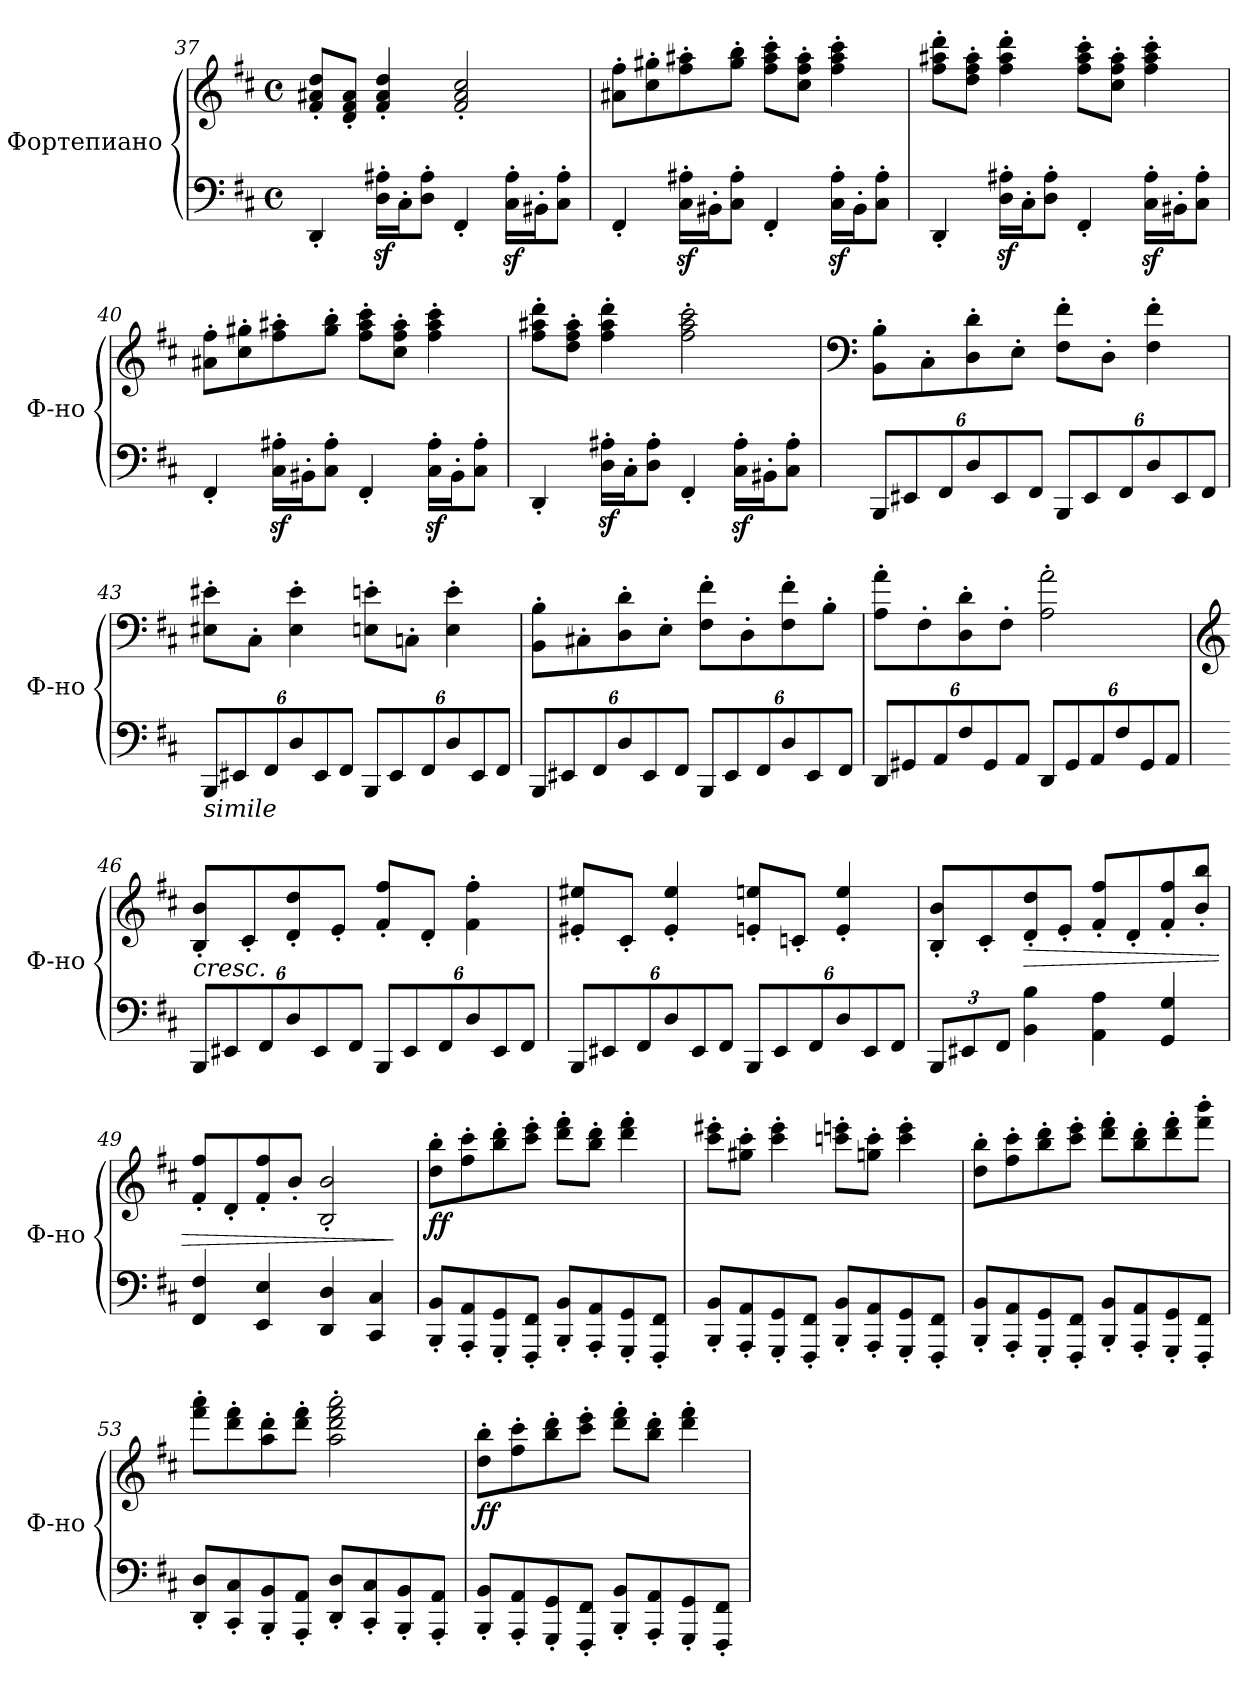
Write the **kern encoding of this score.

**kern	**kern	**dynam
*part1	*part1	*part1
*staff2	*staff1	*staff1/2
*I"Фортепиано	*	*
*I'Ф-но	*	*
*clefF4	*clefG2	*
*k[f#c#]	*k[f#c#]	*
*M4/4	*M4/4	*
*met(c)	*met(c)	*
=37	=37	=37
4DD'/	8f#/' 8a#X/' 8dd/'L	.
.	8d/' 8f#/' 8a#/'J	.
16D\z<' 16A#X\z<'LL	4f#/' 4a#/' 4dd/'	.
16C#'\J	.	.
8D\' 8A#\'J	.	.
4FF#'/	2f#/' 2a#/' 2cc#/'	.
16C#\z<' 16A#\z<'LL	.	.
16BB#X'\J	.	.
8C#\' 8A#\'J	.	.
!!LO:LB:g=z
=38	=38	=38
*	*MM145	*
4FF#'/	8a#X\' 8ff#\'L	.
.	8cc#\' 8gg#X\'	.
16C#\z<' 16A#X\z<'LL	8ff#\' 8aa#X\'	.
16BB#X'\J	.	.
8C#\' 8A#\'J	8gg#\' 8bb\'J	.
4FF#'/	8ff#\' 8aa#\' 8ccc#\'L	.
.	8cc#\' 8ff#\' 8aa#\'J	.
16C#\z<' 16A#\z<'LL	4ff#\' 4aa#\' 4ccc#\'	.
16BB#'\J	.	.
8C#\' 8A#\'J	.	.
=39	=39	=39
4DD'/	8ff#\' 8aa#X\' 8ddd\'L	.
.	8dd\' 8ff#\' 8aa#\'J	.
16D\z<' 16A#X\z<'LL	4ff#\' 4aa#\' 4ddd\'	.
16C#'\J	.	.
8D\' 8A#\'J	.	.
4FF#'/	8ff#\' 8aa#\' 8ccc#\'L	.
.	8cc#\' 8ff#\' 8aa#\'J	.
16C#\z<' 16A#\z<'LL	4ff#\' 4aa#\' 4ccc#\'	.
16BB#X'\J	.	.
8C#\' 8A#\'J	.	.
=40	=40	=40
4FF#'/	8a#X\' 8ff#\'L	.
.	8cc#\' 8gg#X\'	.
16C#\z<' 16A#X\z<'LL	8ff#\' 8aa#X\'	.
16BB#X'\J	.	.
8C#\' 8A#\'J	8gg#\' 8bb\'J	.
4FF#'/	8ff#\' 8aa#\' 8ccc#\'L	.
.	8cc#\' 8ff#\' 8aa#\'J	.
16C#\z<' 16A#\z<'LL	4ff#\' 4aa#\' 4ccc#\'	.
16BB#'\J	.	.
8C#\' 8A#\'J	.	.
=41	=41	=41
4DD'/	8ff#\' 8aa#X\' 8ddd\'L	.
.	8dd\' 8ff#\' 8aa#\'J	.
16D\z<' 16A#X\z<'LL	4ff#\' 4aa#\' 4ddd\'	.
16C#'\J	.	.
8D\' 8A#\'J	.	.
4FF#'/	2ff#\' 2aa#\' 2ccc#\'	.
16C#\z<' 16A#\z<'LL	.	.
16BB#X'\J	.	.
8C#\' 8A#\'J	.	.
!!LO:LB:g=z
=42	=42	=42
*	*clefF4	*
*Xbrackettup	*	*
*	*MM155	*
12BBB/L	8BB\' 8B\'L	.
12EE#X/	.	.
.	8C#'\	.
12FF#/	.	.
12D/	8D\' 8d\'	.
12EE#/	.	.
.	8E'\J	.
12FF#/J	.	.
12BBB/L	8F#\' 8f#\'L	.
12EE#/	.	.
.	8D'\J	.
12FF#/	.	.
12D/	4F#\' 4f#\'	.
12EE#/	.	.
12FF#/J	.	.
=43	=43	=43
!LO:TX:b:i:t=simile	!	!
12BBB/L	8E#X\' 8e#X\'L	.
12EE#X/	.	.
.	8C#'\J	.
12FF#/	.	.
12D/	4E#\' 4e#\'	.
12EE#/	.	.
12FF#/J	.	.
12BBB/L	8En\' 8en\'L	.
12EE#/	.	.
.	8Cn'\J	.
12FF#/	.	.
12D/	4E\' 4e\'	.
12EE#/	.	.
12FF#/J	.	.
=44	=44	=44
12BBB/L	8BB\' 8B\'L	.
12EE#X/	.	.
.	8C#X'\	.
12FF#/	.	.
12D/	8D\' 8d\'	.
12EE#/	.	.
.	8E'\J	.
12FF#/J	.	.
12BBB/L	8F#\' 8f#\'L	.
12EE#/	.	.
.	8D'\	.
12FF#/	.	.
12D/	8F#\' 8f#\'	.
12EE#/	.	.
.	8B'\J	.
12FF#/J	.	.
!!LO:LB:g=z
=45	=45	=45
12DD/L	8A\' 8a\'L	.
12GG#X/	.	.
.	8F#'\	.
12AA/	.	.
12F#/	8D\' 8d\'	.
12GG#/	.	.
.	8F#'\J	.
12AA/J	.	.
12DD/L	2A\' 2a\'	.
12GG#/	.	.
12AA/	.	.
12F#/	.	.
12GG#/	.	.
12AA/J	.	.
!!LO:PB:g=z
=46	=46	=46
*	*clefG2	*
*	*MM160	*
!	!LO:TX:b:i:t=cresc.	!
12BBB/L	8B/' 8b/'L	.
12EE#X/	.	.
.	8c#'/	.
12FF#/	.	.
12D/	8d/' 8dd/'	.
12EE#/	.	.
.	8e'/J	.
12FF#/J	.	.
12BBB/L	8f#/' 8ff#/'L	.
12EE#/	.	.
.	8d'/J	.
12FF#/	.	.
12D/	4f#\' 4ff#\'	.
12EE#/	.	.
12FF#/J	.	.
=47	=47	=47
12BBB/L	8e#X/' 8ee#X/'L	.
12EE#X/	.	.
.	8c#'/J	.
12FF#/	.	.
12D/	4e#/' 4ee#/'	.
12EE#/	.	.
12FF#/J	.	.
12BBB/L	8en/' 8een/'L	.
12EE#/	.	.
.	8cn'/J	.
12FF#/	.	.
12D/	4e/' 4ee/'	.
12EE#/	.	.
12FF#/J	.	.
=48	=48	=48
*	*MM165	*
12BBB/L	8B/' 8b/'L	.
12EE#X/	.	.
.	8c#'/	.
12FF#/J	.	.
!	!	!LO:HP:b
4BB\ 4B\	8d/' 8dd/'	>
.	8e'/J	.
4AA\ 4A\	8f#/' 8ff#/'L	.
.	8d'/	.
4GG/ 4G/	8f#/' 8ff#/'	.
.	8b/' 8bb/'J	.
=49	=49	=49
4FF#/ 4F#/	8f#/' 8ff#/'L	.
.	8d'/	.
4EE/ 4E/	8f#/' 8ff#/'	.
.	8b'/J	.
4DD/ 4D/	2B/' 2b/'	.
4CC#/ 4C#/	.	.
.	.	]
!!LO:LB:g=z
=50	=50	=50
*	*MM170	*
!	!	!LO:DY:b
8BBB/' 8BB/'L	8dd\' 8bb\'L	ff
8AAA/' 8AA/'	8ff#\' 8ccc#\'	.
8GGG/' 8GG/'	8bb\' 8ddd\'	.
8FFF#/' 8FF#/'J	8ccc#\' 8eee\'J	.
8BBB/' 8BB/'L	8ddd\' 8fff#\'L	.
8AAA/' 8AA/'	8bb\' 8ddd\'J	.
8GGG/' 8GG/'	4ddd\' 4fff#\'	.
8FFF#/' 8FF#/'J	.	.
=51	=51	=51
8BBB/' 8BB/'L	8ccc#\' 8eee#X\'L	.
8AAA/' 8AA/'	8gg#X\' 8ccc#\'J	.
8GGG/' 8GG/'	4ccc#\' 4eee#\'	.
8FFF#/' 8FF#/'J	.	.
8BBB/' 8BB/'L	8cccn\' 8eeen\'L	.
8AAA/' 8AA/'	8ggn\' 8ccc\'J	.
8GGG/' 8GG/'	4ccc\' 4eee\'	.
8FFF#/' 8FF#/'J	.	.
=52	=52	=52
8BBB/' 8BB/'L	8dd\' 8bb\'L	.
8AAA/' 8AA/'	8ff#\' 8ccc#\'	.
8GGG/' 8GG/'	8bb\' 8ddd\'	.
8FFF#/' 8FF#/'J	8ccc#\' 8eee\'J	.
8BBB/' 8BB/'L	8ddd\' 8fff#\'L	.
8AAA/' 8AA/'	8bb\' 8ddd\'	.
8GGG/' 8GG/'	8ddd\' 8fff#\'	.
8FFF#/' 8FF#/'J	8fff#\' 8bbb\'J	.
=53	=53	=53
8DD/' 8D/'L	8fff#\' 8aaa\'L	.
8CC#/' 8C#/'	8ddd\' 8fff#\'	.
8BBB/' 8BB/'	8aa\' 8ddd\'	.
8AAA/' 8AA/'J	8ddd\' 8fff#\'J	.
8DD/' 8D/'L	2aa\' 2ddd\' 2fff#\' 2aaa\'	.
8CC#/' 8C#/'	.	.
8BBB/' 8BB/'	.	.
8AAA/' 8AA/'J	.	.
!!LO:LB:g=z
=54	=54	=54
*	*MM175	*
!	!	!LO:DY:b
8BBB/' 8BB/'L	8dd\' 8bb\'L	ff
8AAA/' 8AA/'	8ff#\' 8ccc#\'	.
8GGG/' 8GG/'	8bb\' 8ddd\'	.
8FFF#/' 8FF#/'J	8ccc#\' 8eee\'J	.
8BBB/' 8BB/'L	8ddd\' 8fff#\'L	.
8AAA/' 8AA/'	8bb\' 8ddd\'J	.
8GGG/' 8GG/'	4ddd\' 4fff#\'	.
8FFF#/' 8FF#/'J	.	.
=	=	=
*-	*-	*-
